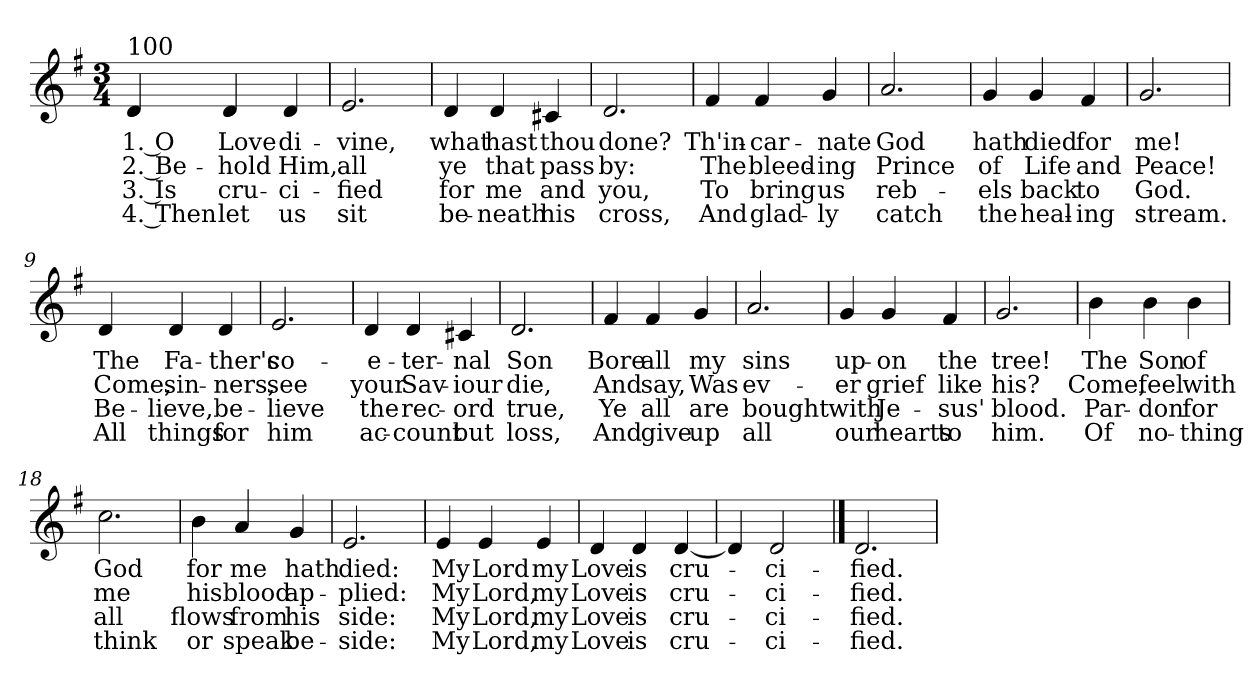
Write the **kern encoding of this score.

**kern	**text	**text	**text	**text
*part1	*part1	*part1	*part1	*part1
*staff1	*staff1	*staff1	*staff1	*staff1
*clefG2	*	*	*	*
*k[f#]	*	*	*	*
*G:	*	*	*	*
*M3/4	*	*	*	*
=1	=1	=1	=1	=1
!LO:TX:a:t=100	!	!	!	!
4d/	1. O	2. Be-	3. Is	4. Then
4d/	Love	-hold	cru-	let
4d/	di-	Him,	-ci-	us
=2	=2	=2	=2	=2
2.e/	-vine,	all	-fied	sit
=3	=3	=3	=3	=3
4d/	what	ye	for	be-
4d/	hast	that	me	-neath
4c#X/	thou	pass	and	his
=4	=4	=4	=4	=4
2.d/	done?	by:	you,	cross,
=5	=5	=5	=5	=5
4f#/	Th'in-	The	To	And
4f#/	-car-	bleed-	bring	glad-
4g/	-nate	-ing	us	-ly
=6	=6	=6	=6	=6
2.a/	God	Prince	reb-	catch
=7	=7	=7	=7	=7
4g/	hath	of	-els	the
4g/	died	Life	back	heal-
4f#/	for	and	to	-ing
=8	=8	=8	=8	=8
2.g/	me!	Peace!	God.	stream.
!!LO:LB:g=z
=9	=9	=9	=9	=9
4d/	The	Come,	Be-	All
4d/	Fa-	sin-	-lieve,	things
4d/	-ther's	-ners,	be-	for
=10	=10	=10	=10	=10
2.e/	co-	see	-lieve	him
=11	=11	=11	=11	=11
4d/	-e-	your	the	ac-
4d/	-ter-	Sav-	rec-	-count
4c#X/	-nal	-iour	-ord	but
=12	=12	=12	=12	=12
2.d/	Son	die,	true,	loss,
=13	=13	=13	=13	=13
4f#/	Bore	And	Ye	And
4f#/	all	say,	all	give
4g/	my	Was	are	up
=14	=14	=14	=14	=14
2.a/	sins	ev-	bought	all
=15	=15	=15	=15	=15
4g/	up-	-er	with	our
4g/	-on	grief	Je-	hearts
4f#/	the	like	-sus'	to
=16	=16	=16	=16	=16
2.g/	tree!	his?	blood.	him.
!!LO:LB:g=z
=17	=17	=17	=17	=17
4b\	The	Come,	Par-	Of
4b\	Son	feel	-don	no-
4b\	of	with	for	-thing
=18	=18	=18	=18	=18
2.cc\	God	me	all	think
=19	=19	=19	=19	=19
4b\	for	his	flows	or
4a/	me	blood	from	speak
4g/	hath	ap-	his	be-
=20	=20	=20	=20	=20
2.e/	died:	-plied:	side:	-side:
=21	=21	=21	=21	=21
4e/	My	My	My	My
4e/	Lord	Lord,	Lord,	Lord,
4e/	my	my	my	my
=22	=22	=22	=22	=22
4d/	Love	Love	Love	Love
4d/	is	is	is	is
[4d/	cru-	cru-	cru-	cru-
=23	=23	=23	=23	=23
4d/]	.	.	.	.
2d/	-ci-	-ci-	-ci-	-ci-
==24	==24	==24	==24	==24
2.d/	-fied.	-fied.	-fied.	-fied.
=	=	=	=	=
*-	*-	*-	*-	*-
